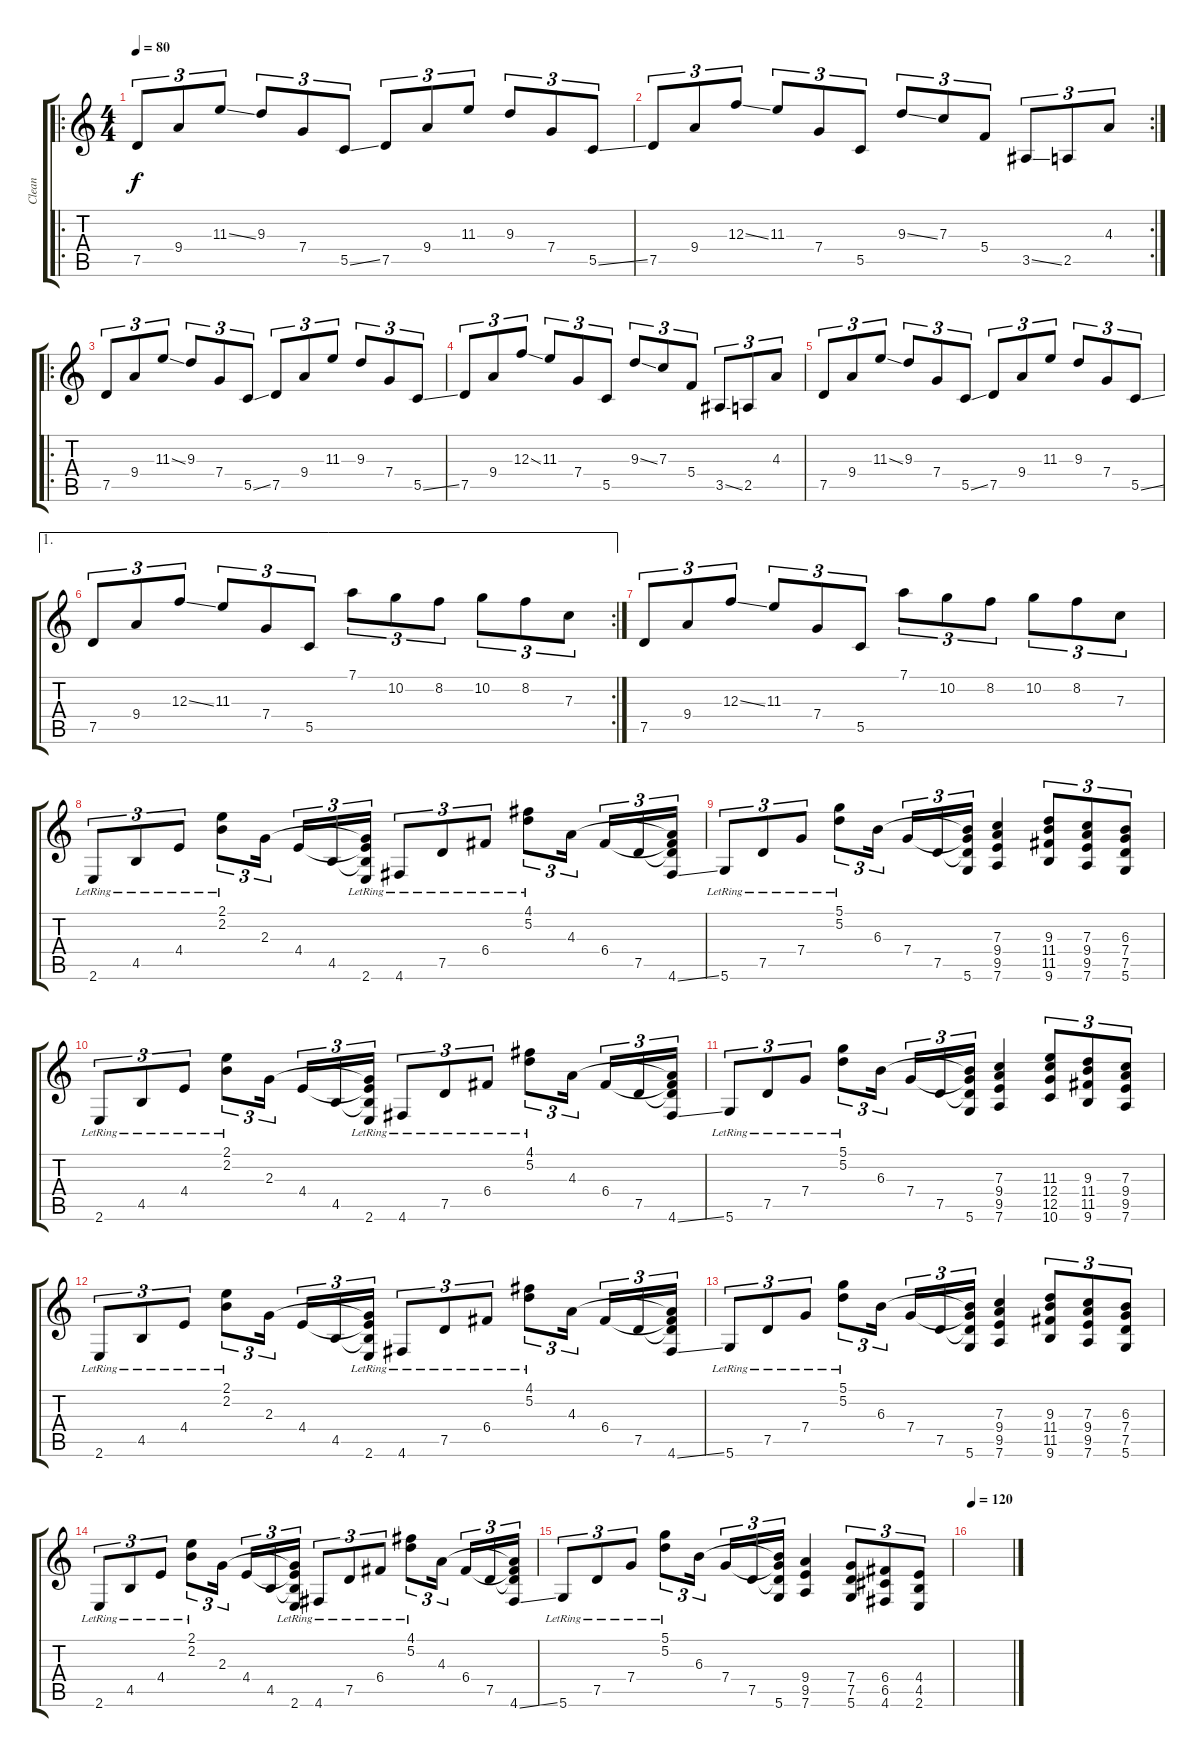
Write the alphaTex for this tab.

\track ("Clean" "Clean") {instrument electricguitarclean}
\staff {score tabs}
\tuning (D4 A3 F3 C3 G2 D2) {hide}
\ro
\ts (4 4)
\tempo 80
\clef g2
\ks c
7.5.8{tu (3 2) dy f instrument electricguitarclean} 9.4.8{tu (3 2)} 11.3{ss}.8{tu (3 2)} 9.3.8{tu (3 2)} 7.4.8{tu (3 2)} 5.5{ss}.8{tu (3 2)} 7.5.8{tu (3 2)} 9.4.8{tu (3 2)} 11.3.8{tu (3 2)} 9.3.8{tu (3 2)} 7.4.8{tu (3 2)} 5.5{ss}.8{tu (3 2)} |
\rc 2
7.5.8{tu (3 2)} 9.4.8{tu (3 2)} 12.3{ss}.8{tu (3 2)} 11.3.8{tu (3 2)} 7.4.8{tu (3 2)} 5.5.8{tu (3 2)} 9.3{ss}.8{tu (3 2)} 7.3.8{tu (3 2)} 5.4.8{tu (3 2)} 3.5{ss}.8{tu (3 2)} 2.5.8{tu (3 2)} 4.3.8{tu (3 2)} |
\ro
7.5.8{tu (3 2)} 9.4.8{tu (3 2)} 11.3{ss}.8{tu (3 2)} 9.3.8{tu (3 2)} 7.4.8{tu (3 2)} 5.5{ss}.8{tu (3 2)} 7.5.8{tu (3 2)} 9.4.8{tu (3 2)} 11.3.8{tu (3 2)} 9.3.8{tu (3 2)} 7.4.8{tu (3 2)} 5.5{ss}.8{tu (3 2)} |
7.5.8{tu (3 2)} 9.4.8{tu (3 2)} 12.3{ss}.8{tu (3 2)} 11.3.8{tu (3 2)} 7.4.8{tu (3 2)} 5.5.8{tu (3 2)} 9.3{ss}.8{tu (3 2)} 7.3.8{tu (3 2)} 5.4.8{tu (3 2)} 3.5{ss}.8{tu (3 2)} 2.5.8{tu (3 2)} 4.3.8{tu (3 2)} |
7.5.8{tu (3 2)} 9.4.8{tu (3 2)} 11.3{ss}.8{tu (3 2)} 9.3.8{tu (3 2)} 7.4.8{tu (3 2)} 5.5{ss}.8{tu (3 2)} 7.5.8{tu (3 2)} 9.4.8{tu (3 2)} 11.3.8{tu (3 2)} 9.3.8{tu (3 2)} 7.4.8{tu (3 2)} 5.5{ss}.8{tu (3 2)} |
\ae 1
\rc 2
7.5.8{tu (3 2)} 9.4.8{tu (3 2)} 12.3{ss}.8{tu (3 2)} 11.3.8{tu (3 2)} 7.4.8{tu (3 2)} 5.5.8{tu (3 2)} 7.1.8{tu (3 2)} 10.2.8{tu (3 2)} 8.2.8{tu (3 2)} 10.2.8{tu (3 2)} 8.2.8{tu (3 2)} 7.3.8{tu (3 2)} |
7.5.8{tu (3 2)} 9.4.8{tu (3 2)} 12.3{ss}.8{tu (3 2)} 11.3.8{tu (3 2)} 7.4.8{tu (3 2)} 5.5.8{tu (3 2)} 7.1.8{tu (3 2)} 10.2.8{tu (3 2)} 8.2.8{tu (3 2)} 10.2.8{tu (3 2)} 8.2.8{tu (3 2)} 7.3.8{tu (3 2)} |
2.6{lr}.8{tu (3 2)} 4.5{lr}.8{tu (3 2)} 4.4{lr}.8{tu (3 2)} (2.1{lr} 2.2{lr}).8{tu (3 2)} 2.3.16{tu (3 2)} 4.4.16{tu (3 2)} 4.5.16{tu (3 2)} (2.3{t} 4.4{t} 4.5{t} 2.6{lr}).16{tu (3 2)} 4.6{lr}.8{tu (3 2)} 7.5{lr}.8{tu (3 2)} 6.4{lr}.8{tu (3 2)} (4.1{lr} 5.2{lr}).8{tu (3 2)} 4.3.16{tu (3 2)} 6.4.16{tu (3 2)} 7.5.16{tu (3 2)} (4.3{t} 6.4{t} 7.5{t} 4.6{ss}).16{tu (3 2)} |
5.6{lr}.8{tu (3 2)} 7.5{lr}.8{tu (3 2)} 7.4{lr}.8{tu (3 2)} (5.1{lr} 5.2{lr}).8{tu (3 2)} 6.3.16{tu (3 2)} 7.4.16{tu (3 2)} 7.5.16{tu (3 2)} (6.3{t} 7.4{t} 7.5{t} 5.6).16{tu (3 2)} (7.3 9.4 9.5 7.6).4 (9.3 11.4 11.5 9.6).8{tu (3 2)} (7.3 9.4 9.5 7.6).8{tu (3 2)} (6.3 7.4 7.5 5.6).8{tu (3 2)} |
2.6{lr}.8{tu (3 2)} 4.5{lr}.8{tu (3 2)} 4.4{lr}.8{tu (3 2)} (2.1{lr} 2.2{lr}).8{tu (3 2)} 2.3.16{tu (3 2)} 4.4.16{tu (3 2)} 4.5.16{tu (3 2)} (2.3{t} 4.4{t} 4.5{t} 2.6{lr}).16{tu (3 2)} 4.6{lr}.8{tu (3 2)} 7.5{lr}.8{tu (3 2)} 6.4{lr}.8{tu (3 2)} (4.1{lr} 5.2{lr}).8{tu (3 2)} 4.3.16{tu (3 2)} 6.4.16{tu (3 2)} 7.5.16{tu (3 2)} (4.3{t} 6.4{t} 7.5{t} 4.6{ss}).16{tu (3 2)} |
5.6{lr}.8{tu (3 2)} 7.5{lr}.8{tu (3 2)} 7.4{lr}.8{tu (3 2)} (5.1{lr} 5.2{lr}).8{tu (3 2)} 6.3.16{tu (3 2)} 7.4.16{tu (3 2)} 7.5.16{tu (3 2)} (6.3{t} 7.4{t} 7.5{t} 5.6).16{tu (3 2)} (7.3 9.4 9.5 7.6).4 (11.3 12.4 12.5 10.6).8{tu (3 2)} (9.3 11.4 11.5 9.6).8{tu (3 2)} (7.3 9.4 9.5 7.6).8{tu (3 2)} |
2.6{lr}.8{tu (3 2)} 4.5{lr}.8{tu (3 2)} 4.4{lr}.8{tu (3 2)} (2.1{lr} 2.2{lr}).8{tu (3 2)} 2.3.16{tu (3 2)} 4.4.16{tu (3 2)} 4.5.16{tu (3 2)} (2.3{t} 4.4{t} 4.5{t} 2.6{lr}).16{tu (3 2)} 4.6{lr}.8{tu (3 2)} 7.5{lr}.8{tu (3 2)} 6.4{lr}.8{tu (3 2)} (4.1{lr} 5.2{lr}).8{tu (3 2)} 4.3.16{tu (3 2)} 6.4.16{tu (3 2)} 7.5.16{tu (3 2)} (4.3{t} 6.4{t} 7.5{t} 4.6{ss}).16{tu (3 2)} |
5.6{lr}.8{tu (3 2)} 7.5{lr}.8{tu (3 2)} 7.4{lr}.8{tu (3 2)} (5.1{lr} 5.2{lr}).8{tu (3 2)} 6.3.16{tu (3 2)} 7.4.16{tu (3 2)} 7.5.16{tu (3 2)} (6.3{t} 7.4{t} 7.5{t} 5.6).16{tu (3 2)} (7.3 9.4 9.5 7.6).4 (9.3 11.4 11.5 9.6).8{tu (3 2)} (7.3 9.4 9.5 7.6).8{tu (3 2)} (6.3 7.4 7.5 5.6).8{tu (3 2)} |
2.6{lr}.8{tu (3 2)} 4.5{lr}.8{tu (3 2)} 4.4{lr}.8{tu (3 2)} (2.1{lr} 2.2{lr}).8{tu (3 2)} 2.3.16{tu (3 2)} 4.4.16{tu (3 2)} 4.5.16{tu (3 2)} (2.3{t} 4.4{t} 4.5{t} 2.6{lr}).16{tu (3 2)} 4.6{lr}.8{tu (3 2)} 7.5{lr}.8{tu (3 2)} 6.4{lr}.8{tu (3 2)} (4.1{lr} 5.2{lr}).8{tu (3 2)} 4.3.16{tu (3 2)} 6.4.16{tu (3 2)} 7.5.16{tu (3 2)} (4.3{t} 6.4{t} 7.5{t} 4.6{ss}).16{tu (3 2)} |
5.6{lr}.8{tu (3 2)} 7.5{lr}.8{tu (3 2)} 7.4{lr}.8{tu (3 2)} (5.1{lr} 5.2{lr}).8{tu (3 2)} 6.3.16{tu (3 2)} 7.4.16{tu (3 2)} 7.5.16{tu (3 2)} (6.3{t} 7.4{t} 7.5{t} 5.6).16{tu (3 2)} (9.4 9.5 7.6).4 (7.4 7.5 5.6).8{tu (3 2)} (6.4 6.5 4.6).8{tu (3 2)} (4.4 4.5 2.6).8{tu (3 2)} |
\tempo 120
